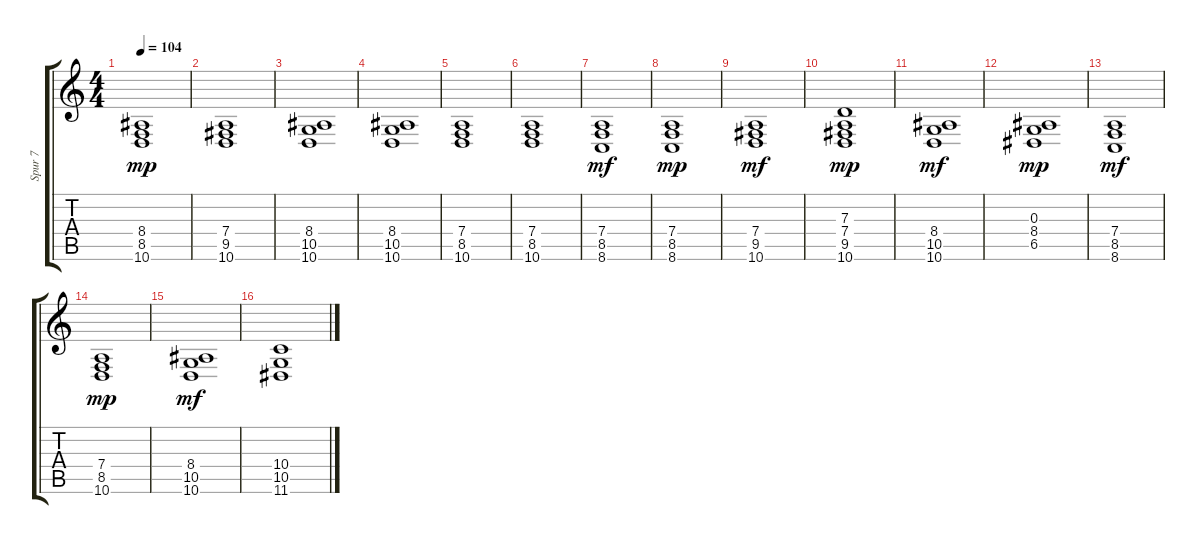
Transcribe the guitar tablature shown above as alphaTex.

\track ("Spur 7" "Spur 7") {instrument synthstrings1}
\staff {score tabs}
\tuning (E4 B3 G3 D3 A2 E2) {hide}
\ts (4 4)
\tempo 104
\clef g2
\ks c
(8.4 8.5 10.6).1{dy mp} |
(7.4 9.5 10.6).1 |
(8.4 10.5 10.6).1 |
(8.4 10.5 10.6).1 |
(7.4 8.5 10.6).1 |
(7.4 8.5 10.6).1 |
(7.4 8.5 8.6).1{dy mf} |
(7.4 8.5 8.6).1{dy mp} |
(7.4 9.5 10.6).1{dy mf} |
(7.3 7.4 9.5 10.6).1{dy mp} |
(8.4 10.5 10.6).1{dy mf} |
(0.3 8.4 6.5).1{dy mp} |
(7.4 8.5 8.6).1{dy mf} |
(7.4 8.5 10.6).1{dy mp} |
(8.4 10.5 10.6).1{dy mf} |
(10.4 10.5 11.6).1
